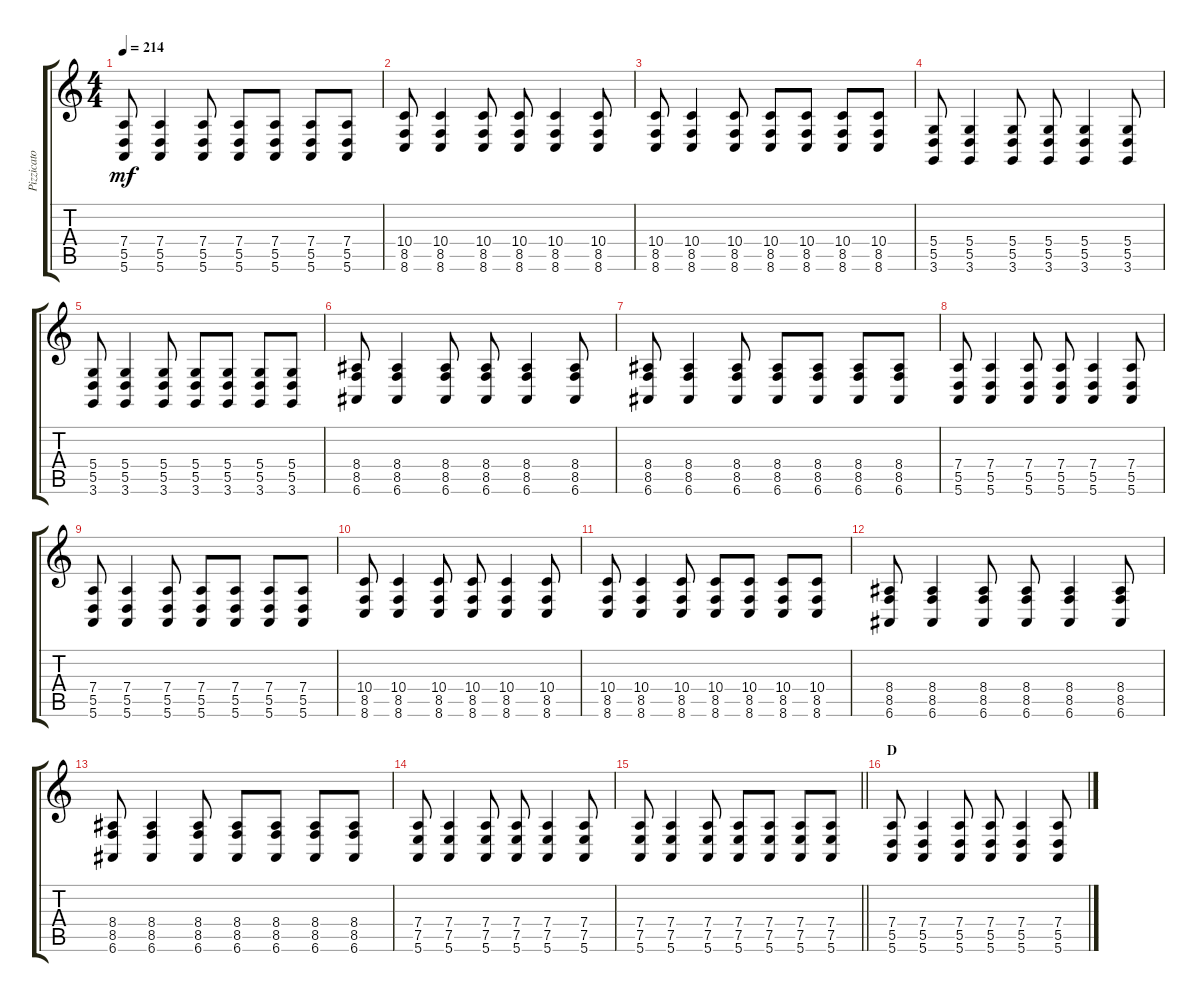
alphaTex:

\track ("Pizzicato + Guitar I" "Pizzicato ") {instrument brightacousticpiano}
\staff {score tabs}
\tuning (E4 B3 G3 D3 A2 E2) {hide}
\ts (4 4)
\tempo 214
\clef g2
\ks c
(7.4 5.5 5.6).8{dy mf} (7.4 5.5 5.6).4 (7.4 5.5 5.6).8 (7.4 5.5 5.6).8 (7.4 5.5 5.6).8 (7.4 5.5 5.6).8 (7.4 5.5 5.6).8 |
(10.4 8.5 8.6).8 (10.4 8.5 8.6).4 (10.4 8.5 8.6).8 (10.4 8.5 8.6).8 (10.4 8.5 8.6).4 (10.4 8.5 8.6).8 |
(10.4 8.5 8.6).8 (10.4 8.5 8.6).4 (10.4 8.5 8.6).8 (10.4 8.5 8.6).8 (10.4 8.5 8.6).8 (10.4 8.5 8.6).8 (10.4 8.5 8.6).8 |
(5.4 5.5 3.6).8 (5.4 5.5 3.6).4 (5.4 5.5 3.6).8 (5.4 5.5 3.6).8 (5.4 5.5 3.6).4 (5.4 5.5 3.6).8 |
(5.4 5.5 3.6).8 (5.4 5.5 3.6).4 (5.4 5.5 3.6).8 (5.4 5.5 3.6).8 (5.4 5.5 3.6).8 (5.4 5.5 3.6).8 (5.4 5.5 3.6).8 |
(8.4 8.5 6.6).8 (8.4 8.5 6.6).4 (8.4 8.5 6.6).8 (8.4 8.5 6.6).8 (8.4 8.5 6.6).4 (8.4 8.5 6.6).8 |
(8.4 8.5 6.6).8 (8.4 8.5 6.6).4 (8.4 8.5 6.6).8 (8.4 8.5 6.6).8 (8.4 8.5 6.6).8 (8.4 8.5 6.6).8 (8.4 8.5 6.6).8 |
(7.4 5.5 5.6).8{instrument overdrivenguitar} (7.4 5.5 5.6).4 (7.4 5.5 5.6).8 (7.4 5.5 5.6).8 (7.4 5.5 5.6).4 (7.4 5.5 5.6).8 |
(7.4 5.5 5.6).8 (7.4 5.5 5.6).4 (7.4 5.5 5.6).8 (7.4 5.5 5.6).8 (7.4 5.5 5.6).8 (7.4 5.5 5.6).8 (7.4 5.5 5.6).8 |
(10.4 8.5 8.6).8 (10.4 8.5 8.6).4 (10.4 8.5 8.6).8 (10.4 8.5 8.6).8 (10.4 8.5 8.6).4 (10.4 8.5 8.6).8 |
(10.4 8.5 8.6).8 (10.4 8.5 8.6).4 (10.4 8.5 8.6).8 (10.4 8.5 8.6).8 (10.4 8.5 8.6).8 (10.4 8.5 8.6).8 (10.4 8.5 8.6).8 |
(8.4 8.5 6.6).8 (8.4 8.5 6.6).4 (8.4 8.5 6.6).8 (8.4 8.5 6.6).8 (8.4 8.5 6.6).4 (8.4 8.5 6.6).8 |
(8.4 8.5 6.6).8 (8.4 8.5 6.6).4 (8.4 8.5 6.6).8 (8.4 8.5 6.6).8 (8.4 8.5 6.6).8 (8.4 8.5 6.6).8 (8.4 8.5 6.6).8 |
(7.4 7.5 5.6).8 (7.4 7.5 5.6).4 (7.4 7.5 5.6).8 (7.4 7.5 5.6).8 (7.4 7.5 5.6).4 (7.4 7.5 5.6).8 |
\barLineRight lightlight
(7.4 7.5 5.6).8 (7.4 7.5 5.6).4 (7.4 7.5 5.6).8 (7.4 7.5 5.6).8 (7.4 7.5 5.6).8 (7.4 7.5 5.6).8 (7.4 7.5 5.6).8 |
\section ("" "D")
(7.4 5.5 5.6).8{instrument overdrivenguitar} (7.4 5.5 5.6).4 (7.4 5.5 5.6).8 (7.4 5.5 5.6).8 (7.4 5.5 5.6).4 (7.4 5.5 5.6).8
